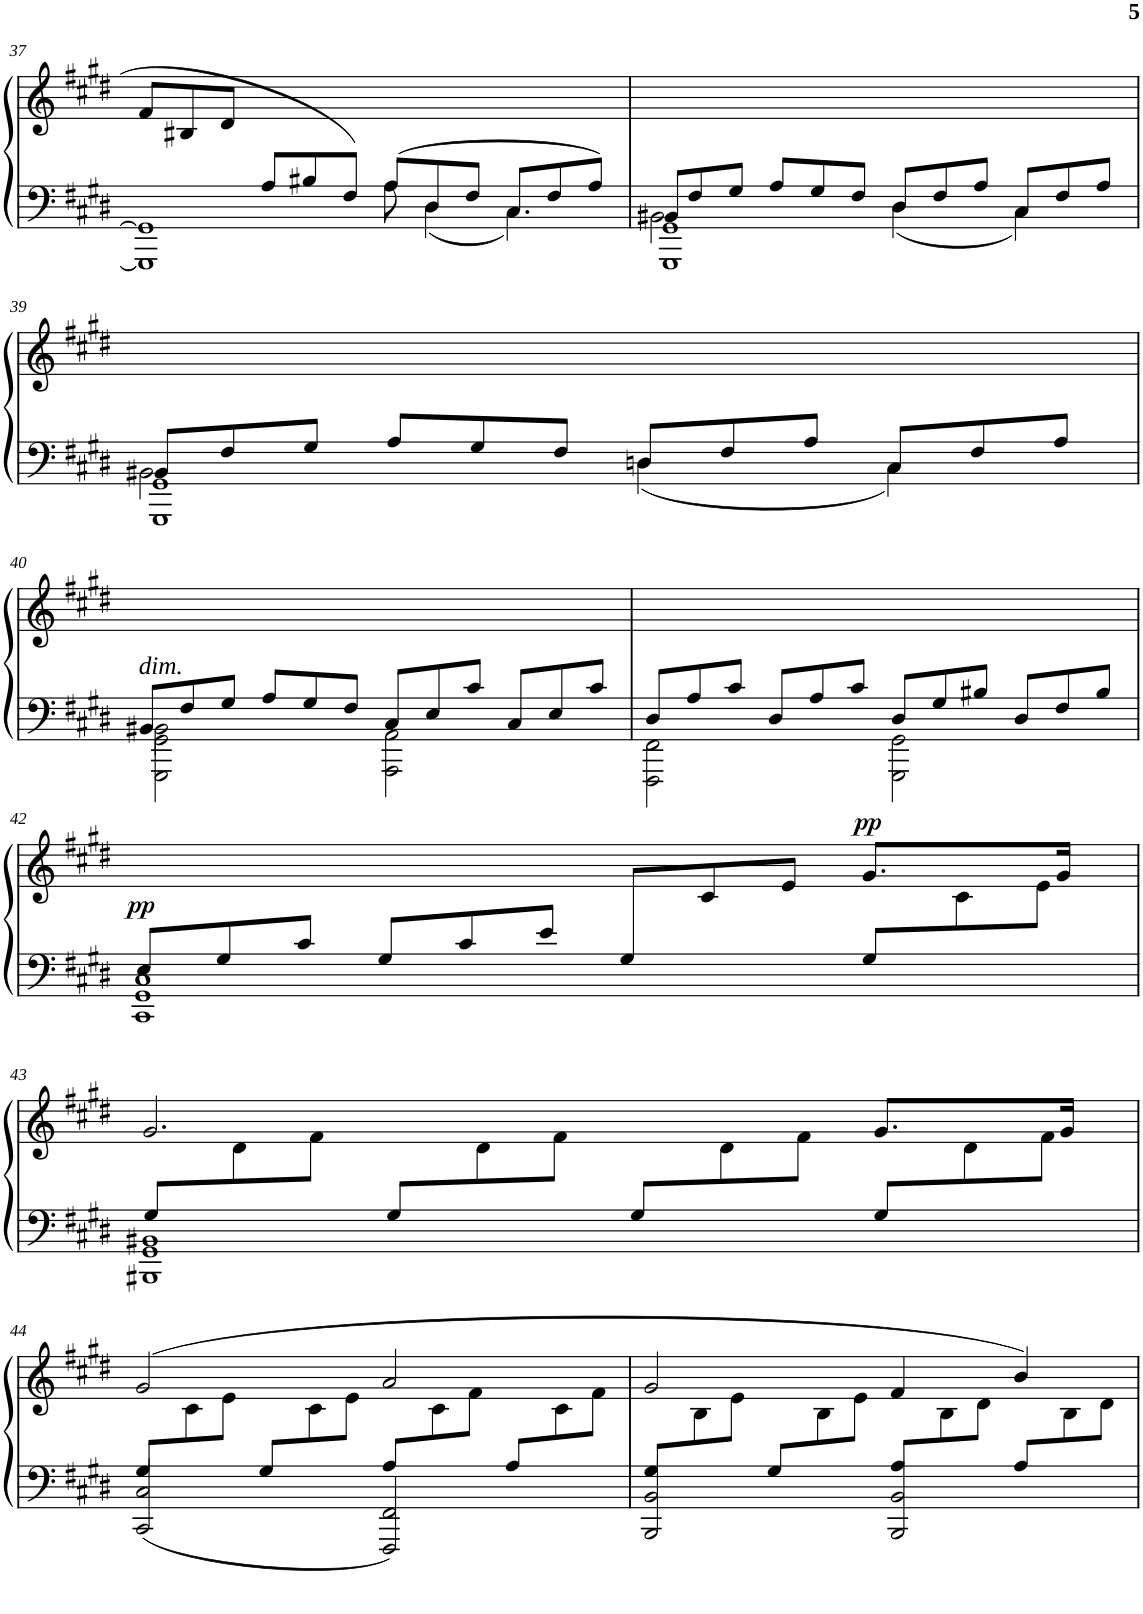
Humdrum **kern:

**kern	**kern	**dynam
*part1	*part1	*part1
*staff2	*staff1	*staff1/2
*I"Piano	*	*
*I'Pno	*	*
!!LO:PB:g=z
*clefF4	*clefG2	*
*k[f#c#g#d#]	*k[f#c#g#d#]	*
*M4/4	*M4/4	*
*met(c|)	*met(c|)	*
=37	=37	=37
*^	*	*
*	*^	*	*
*	*	*	*Xtuplet	*
4ryy	2ryy	1GGG#] 1GG#]	12f#/L	.
.	.	.	12B#X/	.
.	.	.	12d#/J	.
*Xtuplet	*	*	*	*
12A/L	.	.	2.ryy	.
12B#X/	.	.	.	.
12F#/J	.	.	.	.
12A/L	12A\	.	.	.
12D#/	6D#\	.	.	.
12F#/J	.	.	.	.
12C#/L	6.C#\	.	.	.
12F#/	.	.	.	.
12A/J	.	.	.	.
=38	=38	=38	=38	=38
12BB#X/L	2BB#\	1GGG# 1GG#	1ryy	.
12F#/	.	.	.	.
12G#/J	.	.	.	.
12A/L	.	.	.	.
12G#/	.	.	.	.
12F#/J	.	.	.	.
12D#/L	4D#\	.	.	.
12F#/	.	.	.	.
12A/J	.	.	.	.
12C#/L	4C#\	.	.	.
12F#/	.	.	.	.
12A/J	.	.	.	.
!!LO:LB:g=z
=39	=39	=39	=39	=39
12BB#X/L	2BB#\	1GGG# 1GG#	1ryy	.
12F#/	.	.	.	.
12G#/J	.	.	.	.
12A/L	.	.	.	.
12G#/	.	.	.	.
12F#/J	.	.	.	.
12Dn/L	4D\	.	.	.
12F#/	.	.	.	.
12A/J	.	.	.	.
12C#/L	4C#\	.	.	.
12F#/	.	.	.	.
12A/J	.	.	.	.
!!LO:LB:g=z
=40	=40	=40	=40	=40
!	!	!	!LO:TX:b:i:t=dim.	!
12BB#X/L	2BB#\	2GGG#\ 2GG#\	1ryy	.
12F#/	.	.	.	.
12G#/J	.	.	.	.
12A/L	.	.	.	.
12G#/	.	.	.	.
12F#/J	.	.	.	.
12C#/L	2ryy	2AAA\ 2AA\	.	.
12E/	.	.	.	.
12c#/J	.	.	.	.
12C#/L	.	.	.	.
12E/	.	.	.	.
12c#/J	.	.	.	.
*	*v	*v	*	*
=41	=41	=41	=41
12D#/L	2FFF#\ 2FF#\	1ryy	.
12A/	.	.	.
12c#/J	.	.	.
12D#/L	.	.	.
12A/	.	.	.
12c#/J	.	.	.
12D#/L	2GGG#\ 2GG#\	.	.
12G#/	.	.	.
12B#X/J	.	.	.
12D#/L	.	.	.
12F#/	.	.	.
12B#/J	.	.	.
!!LO:LB:g=z
=42	=42	=42	=42
*	*	*^	*
!	!	!	!	!LO:DY:a=2
12E/L	1CC# 1GG# 1C#	2ryy	12%7ryy	pp
12G#/	.	.	.	.
12c#/J	.	.	.	.
12G#/L	.	.	.	.
12c#/	.	.	.	.
12e/J	.	.	.	.
12G#/L	.	4ryy	.	.
6ryy	.	.	12c#/	.
.	.	.	12e/J	.
!	!	!	!	!LO:DY:a
12G#/L	.	8.g#/L	12ryy	pp
6ryy	.	.	12c#\	.
.	.	.	12e\J	.
.	.	16g#/Jk	.	.
!!LO:LB:g=z	!!
=43	=43	=43	=43	=43
12G#/L	1BBB#X 1GG# 1BB#X	2.g#/	12ryy	.
6ryy	.	.	12d#\	.
.	.	.	12f#\J	.
12G#/L	.	.	12ryy	.
6ryy	.	.	12d#\	.
.	.	.	12f#\J	.
12G#/L	.	.	12ryy	.
6ryy	.	.	12d#\	.
.	.	.	12f#\J	.
12G#/L	.	8.g#/L	12ryy	.
6ryy	.	.	12d#\	.
.	.	.	12f#\J	.
.	.	16g#/Jk	.	.
!!LO:LB:g=z	!!
=44	=44	=44	=44	=44
12G#/L	2CC#/ 2C#/	(2g#/	12ryy	.
6ryy	.	.	12c#\	.
.	.	.	12e\J	.
12G#/L	.	.	12ryy	.
6ryy	.	.	12c#\	.
.	.	.	12e\J	.
12A/L	2FFF#/ 2FF#/	2a/	12ryy	.
6ryy	.	.	12c#\	.
.	.	.	12f#\J	.
12A/L	.	.	12ryy	.
6ryy	.	.	12c#\	.
.	.	.	12f#\J	.
=45	=45	=45	=45	=45
12G#/L	2BBB/ 2BB/	2g#/	12ryy	.
6ryy	.	.	12B\	.
.	.	.	12e\J	.
12G#/L	.	.	12ryy	.
6ryy	.	.	12B\	.
.	.	.	12e\J	.
12A/L	2BBB/ 2BB/	4f#/	12ryy	.
6ryy	.	.	12B\	.
.	.	.	12d#\J	.
12A/L	.	4b/)	12ryy	.
6ryy	.	.	12B\	.
.	.	.	12d#\J	.
*v	*v	*	*	*
*	*v	*v	*
=	=	=
*-	*-	*-
